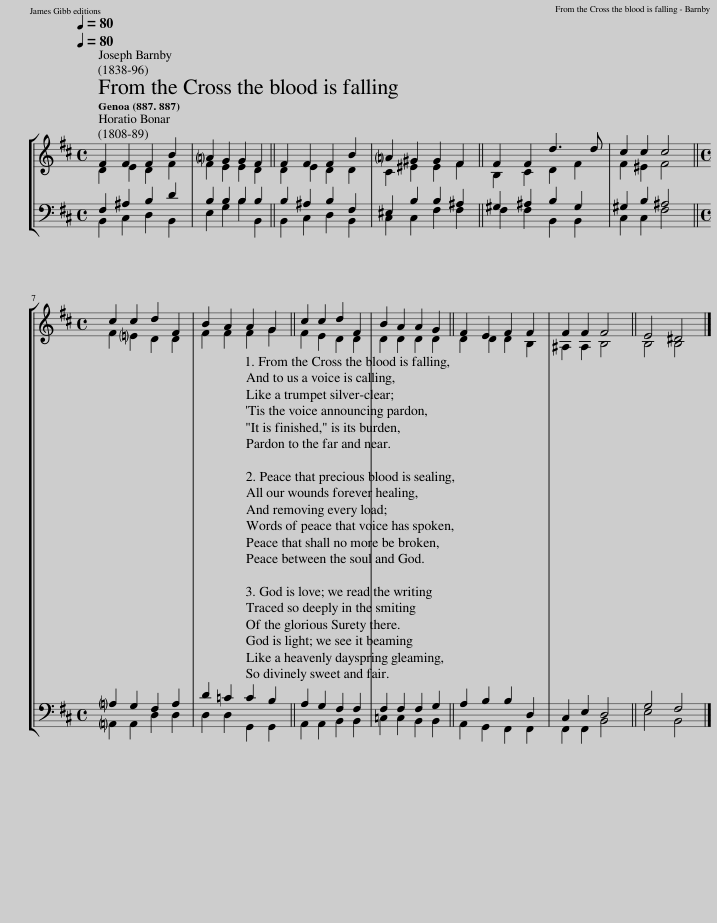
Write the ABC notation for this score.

X:1
%%score [ ( 1 2 ) ( 3 4 ) ]
L:1/8
Q:1/4=80
M:4/4
I:linebreak $
K:D
V:1 treble
V:2 treble
V:3 bass
V:4 bass
V:1
 F2 F2 F2 B2 | !courtesy!=A2 G2 G2 F2 || F2 F2 F2 B2 | !courtesy!=A2 ^G2 G2 F2 || F2 F2 d3 d | %5
 c2 c2 c4 ||$[M:4/4] c2 c2 d2 F2 | B2 A2 A2 G2 || c2 c2 d2 F2 | B2 A2 A2 G2 || %10
 F2 E2 F2 F2 | F2 F2 F4 || E4 ^D4 |] %13
V:2
 D2 E2 D2 F2 | F2 E2 E2 D2 || D2 E2 D2 D2 | C2 ^E2 E2 F2 || B,2 C2 D2 F2 | %5
 F2 ^E2 F4 ||$[M:4/4] F2 !courtesy!=E2 D2 D2 | F2 F2 F2 G2 || F2 E2 D2 D2 | D2 D2 D2 D2 || %10
 D2 D2 D2 B,2 | ^A,2 A,2 B,4 || B,4 B,4 |] %13
V:3
 F,2 ^A,2 B,2 D2 | B,2 B,2 B,2 B,2 || B,2 ^A,2 B,2 F,2 | ^E,2 B,2 B,2 ^A,2 || ^G,2 ^A,2 B,2 G,2 | %5
 ^G,2 B,2 ^A,4 ||$[M:4/4] !courtesy!=A,2 G,2 F,2 A,2 | D2 =C2 C2 B,2 || A,2 G,2 F,2 F,2 | F,2 F,2 F,2 G,2 || %10
 A,2 B,2 B,2 D,2 | C,2 E,2 D,4 || G,4 F,4 |] %13
V:4
 B,,2 C,2 D,2 B,,2 | E,2 G,2 B,2 B,,2 || B,,2 C,2 D,2 B,,2 | C,2 C,2 F,2 F,2 || F,2 F,2 B,,2 B,,2 | %5
 C,2 C,2 F,4 ||$[M:4/4] !courtesy!=A,,2 A,,2 D,2 D,2 | D,2 D,2 G,,2 G,,2 || A,,2 A,,2 B,,2 B,,2 | =C,2 C,2 B,,2 B,,2 || %10
 A,,2 G,,2 F,,2 F,,2 | F,,2 F,,2 B,,4 || E,4 B,,4 |] %13
